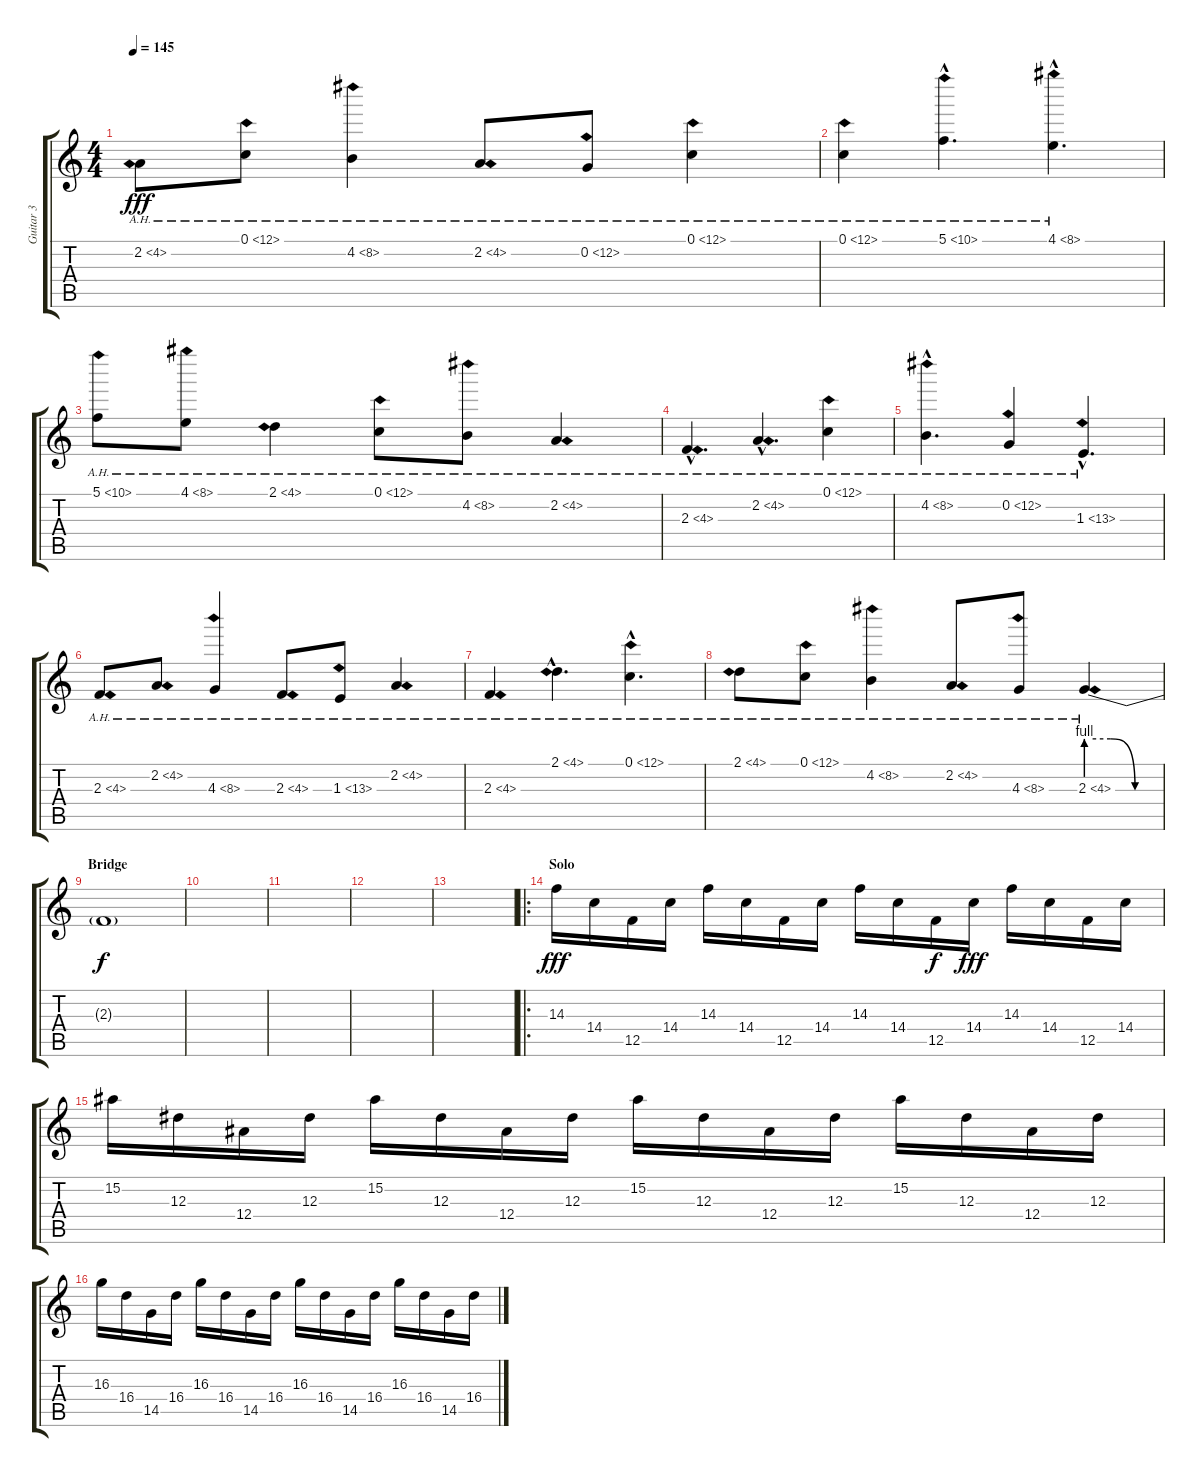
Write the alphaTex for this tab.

\track ("Guitar 3" "Guitar 3") {instrument distortionguitar}
\staff {score tabs}
\tuning (C4 G3 Eb3 Bb2 F2 C2) {hide}
\ts (4 4)
\tempo 145
\clef g2
\ks c
2.2{ah 2}.8{dy fff} 0.1{ah 12}.8 4.2{ah 4}.4 2.2{ah 2}.8 0.2{ah 12}.8 0.1{ah 12}.4 |
0.1{ah 12}.4 5.1{ah 5 hac}.4{d} 4.1{ah 4 hac}.4{d} |
5.1{ah 5}.8 4.1{ah 4}.8 2.1{ah 2}.4 0.1{ah 12}.8 4.2{ah 4}.8 2.2{ah 2}.4 |
2.3{ah 2 hac}.4{d} 2.2{ah 2 hac}.4{d} 0.1{ah 12}.4 |
4.2{ah 4 hac}.4{d} 0.2{ah 12}.4 1.3{ah 12 hac}.4{d} |
2.3{ah 2}.8 2.2{ah 2}.8 4.3{ah 4}.4 2.3{ah 2}.8 1.3{ah 12}.8 2.2{ah 2}.4 |
2.3{ah 2}.4 2.1{ah 2 hac}.4{d} 0.1{ah 12 hac}.4{d} |
2.1{ah 2}.8 0.1{ah 12}.8 4.2{ah 4}.4 2.2{ah 2}.8 4.3{ah 4}.8 2.3{be (custom 0 4 20 4 40 0 60 0) ah 2}.4 |
\section ("" "Bridge")
2.3{t}.1{dy f} |
|
|
|
|
\ro
\section ("" "Solo")
14.3.16{dy fff} 14.4.16 12.5.16 14.4.16 14.3.16 14.4.16 12.5.16 14.4.16 14.3.16 14.4.16 12.5.16{dy f} 14.4.16{dy fff} 14.3.16 14.4.16 12.5.16 14.4.16 |
15.2.16 12.3.16 12.4.16 12.3.16 15.2.16 12.3.16 12.4.16 12.3.16 15.2.16 12.3.16 12.4.16 12.3.16 15.2.16 12.3.16 12.4.16 12.3.16 |
16.3.16 16.4.16 14.5.16 16.4.16 16.3.16 16.4.16 14.5.16 16.4.16 16.3.16 16.4.16 14.5.16 16.4.16 16.3.16 16.4.16 14.5.16 16.4.16
